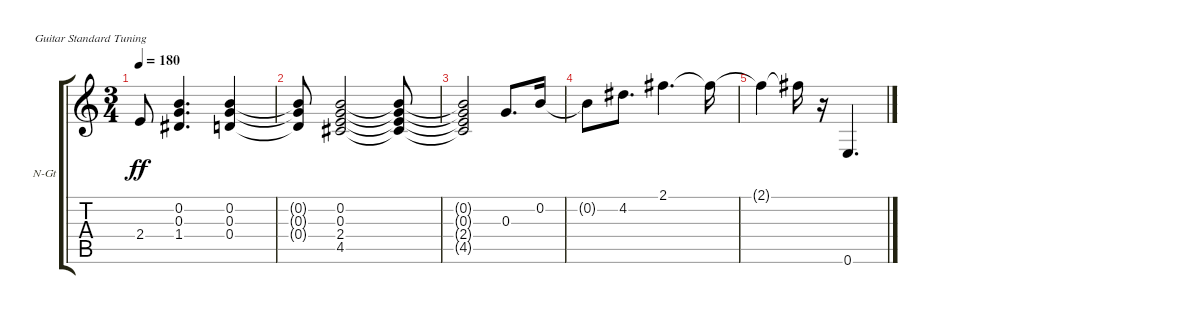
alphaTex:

\bracketExtendMode groupsimilarinstruments
\firstSystemTrackNameOrientation horizontal
\otherSystemsTrackNameOrientation horizontal
\track ("Track 1" "N-Gt") {instrument acousticguitarnylon}
\staff {score tabs}
\tuning (E4 B3 G3 D3 A2 E2)
\ts (3 4)
\tempo 180
\clef g2
\ks c
2.4{t}.8{dy ff} (0.2 0.3 1.4).4{d} (0.2 0.3 0.4).4 |
(0.2{t} 0.3{t} 0.4{t}).8 (0.2 0.3 2.4 4.5).2 (0.2{t} 0.3{t} 2.4{t} 4.5{t}).8 |
(0.2{t} 0.3{t} 2.4{t} 4.5{t}).2 0.3.8{d} 0.2.16 |
0.2{t}.8 4.2.8{d} 2.1.4{d} 2.1{t}.16 |
2.1{t}.4 2.1{t}.16 r.16 0.6.4{d}
